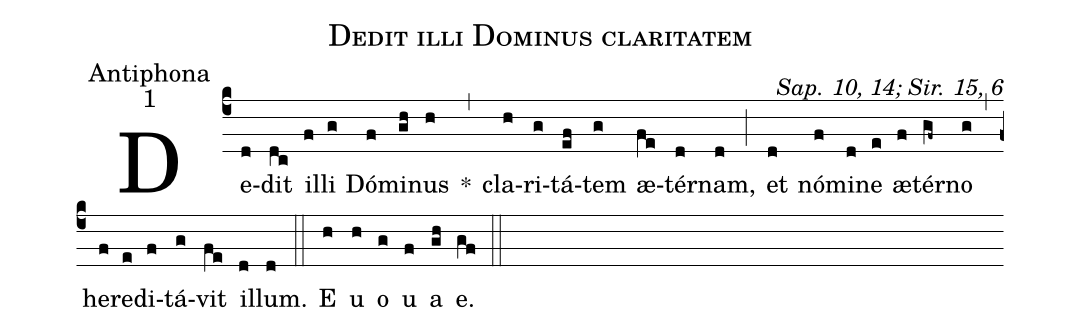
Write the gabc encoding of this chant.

name:Dedit illi Dominus claritatem;
office-part:Antiphona;
mode:1;
commentary:Sap. 10, 14; Sir. 15, 6;
%%
(c4)De(d)dit(dc) il(f)li(g) Dó(f)mi(gh)nus(h) <sp>*</sp>(,) cla(h)ri(g)tá(ef)tem(g) æ(fe)tér(d)nam,(d) (;) et(d) nó(f)mi(d)ne(e) æ(f)tér(gf~)no(g) (,) he(f)re(e)di(f)tá(g)vit(fe) il(d)lum.(d) (::)
<eu>E(h) u(h) o(g) u(f) a(gh) e.(gf) </eu>(::)
